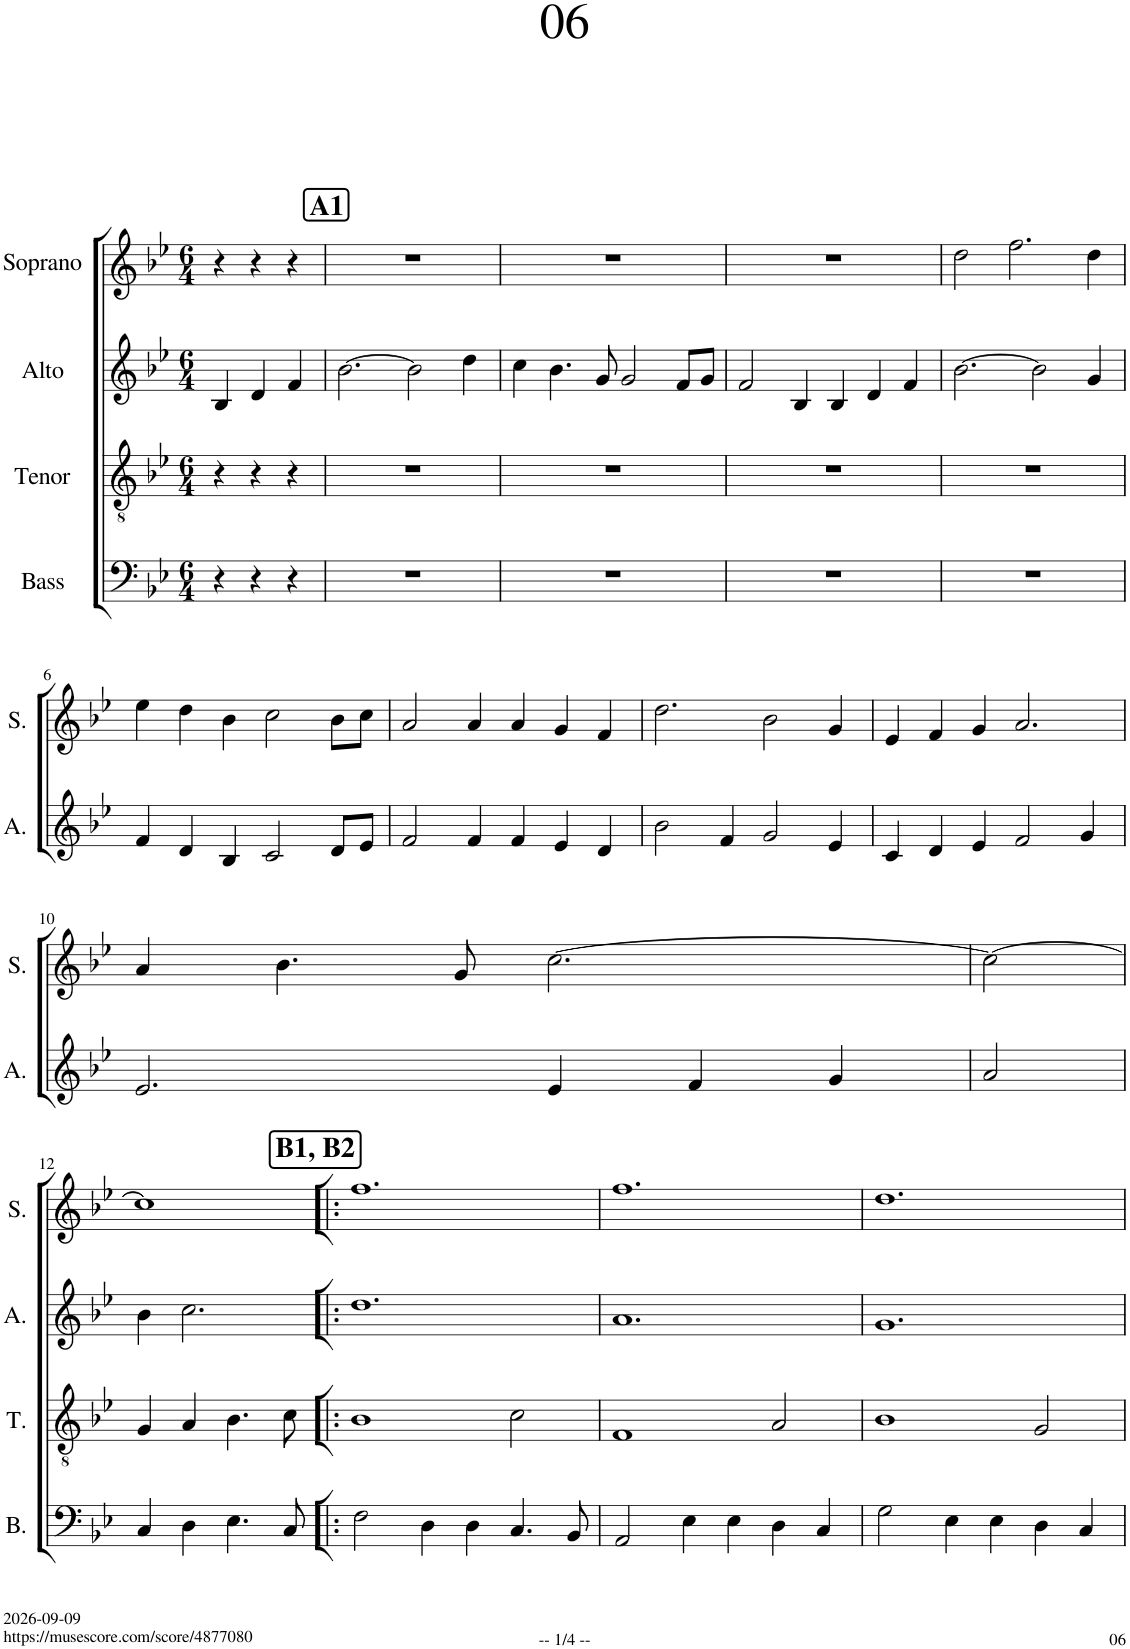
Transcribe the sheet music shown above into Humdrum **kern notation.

**kern	**kern	**kern	**kern
*part4	*part3	*part2	*part1
*staff4	*staff3	*staff2	*staff1
*I"Bass	*I"Tenor	*I"Alto	*I"Soprano
*I'B.	*I'T.	*I'A.	*I'S.
*clefF4	*clefGv2	*clefG2	*clefG2
*	*Trd1c2	*	*
*k[b-e-]	*k[b-e-]	*k[b-e-]	*k[b-e-]
*M6/4	*M6/4	*M6/4	*M6/4
=1	=1	=1	=1
4r	4r	4B-/	4r
4r	4r	4d/	4r
4r	4r	4f/	4r
!!LO:REH:place=s1:a:B:cj:fs=14:t=A1
=2	=2	=2	=2
1.r	1.r	[2.b-\	1.r
.	.	2b-\]	.
.	.	4dd\	.
=3	=3	=3	=3
1.r	1.r	4cc\	1.r
.	.	4.b-\	.
.	.	8g/	.
.	.	2g/	.
.	.	8f/L	.
.	.	8g/J	.
=4	=4	=4	=4
1.r	1.r	2f/	1.r
.	.	4B-/	.
.	.	4B-/	.
.	.	4d/	.
.	.	4f/	.
=5	=5	=5	=5
1.r	1.r	[2.b-\	2dd\
.	.	.	2.ff\
.	.	2b-\]	.
.	.	4g/	4dd\
!!LO:LB:g=z
=6	=6	=6	=6
1.r	1.r	4f/	4ee-\
.	.	4d/	4dd\
.	.	4B-/	4b-\
.	.	2c/	2cc\
.	.	8d/L	8b-\L
.	.	8e-/J	8cc\J
=7	=7	=7	=7
1.r	1.r	2f/	2a/
.	.	4f/	4a/
.	.	4f/	4a/
.	.	4e-/	4g/
.	.	4d/	4f/
=8	=8	=8	=8
1.r	1.r	2b-\	2.dd\
.	.	4f/	.
.	.	2g/	2b-\
.	.	4e-/	4g/
=9	=9	=9	=9
1.r	1.r	4c/	4e-/
.	.	4d/	4f/
.	.	4e-/	4g/
.	.	2f/	2.a/
.	.	4g/	.
!!LO:LB:g=z
=10	=10	=10	=10
1.r	1.r	2.e-/	4a/
.	.	.	4.b-\
.	.	.	8g/
.	.	4e-/	[2.cc\
.	.	4f/	.
.	.	4g/	.
=11	=11	=11	=11
4r	4r	2a/	2cc\_
4r	4r	.	.
!!LO:LB:g=z
=12	=12	=12	=12
4C/	4G/	4b-\	1cc]
4D\	4A/	2.cc\	.
4.E-\	4.B-\	.	.
8C/	8c\	.	.
!!LO:REH:place=s1:a:B:cj:fs=14:t=B1, B2
=13!|:	=13!|:	=13!|:	=13!|:
2F\	1B-	1.dd	1.ff
4D\	.	.	.
4D\	.	.	.
4.C/	2c\	.	.
8BB-/	.	.	.
=14	=14	=14	=14
2AA/	1F	1.a	1.ff
4E-\	.	.	.
4E-\	.	.	.
4D\	2A/	.	.
4C/	.	.	.
=15	=15	=15	=15
2G\	1B-	1.g	1.dd
4E-\	.	.	.
4E-\	.	.	.
4D\	2G/	.	.
4C/	.	.	.
=	=	=	=
*-	*-	*-	*-
